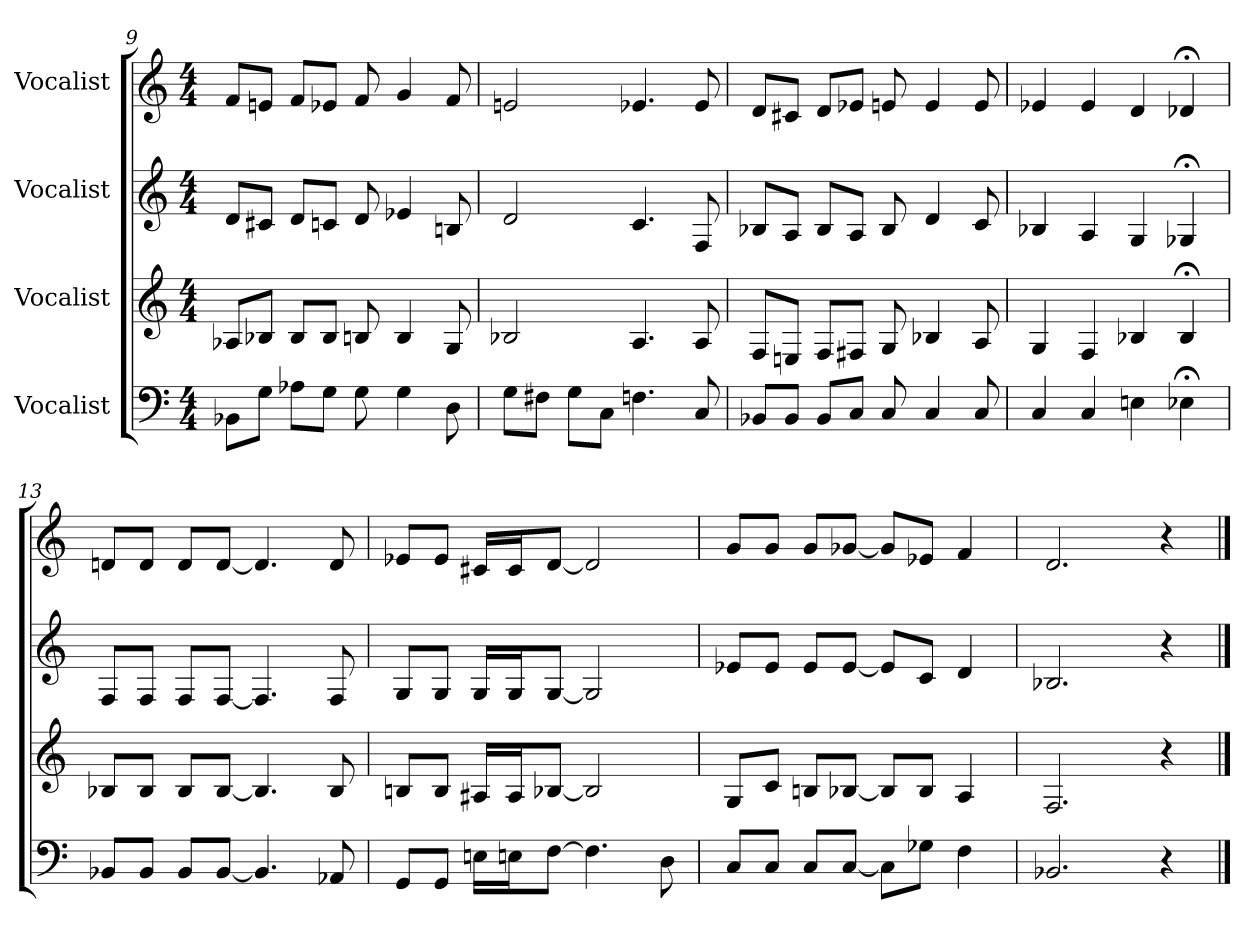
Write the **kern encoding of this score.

**kern	**kern	**kern	**kern
*part4	*part3	*part2	*part1
*staff4	*staff3	*staff2	*staff1
*I"Vocalist	*I"Vocalist	*I"Vocalist	*I"Vocalist
*M4/4	*M4/4	*M4/4	*M4/4
=9	=9	=9	=9
8BB-XL	8A-XL	8dL	8fL
8GJ	8B-XJ	8c#XJ	8enJ
8A-XL	8B-L	8dL	8fL
8GJ	8B-J	8cnJ	8e-XJ
8G	8Bn	8d	8f
4G	4B	4e-X	4g
8D	8G	8Bn	8f
=10	=10	=10	=10
8GL	2B-X	2d	2en
8F#XJ	.	.	.
8GL	.	.	.
8CJ	.	.	.
4.Fn	4.A	4.c	4.e-X
8C	8A	8F	8e-
=11	=11	=11	=11
8BB-XL	8FL	8B-XL	8dL
8BB-J	8EnJ	8AJ	8c#XJ
8BB-L	8FL	8B-L	8dL
8CJ	8F#XJ	8AJ	8e-XJ
8C	8G	8B-	8en
4C	4B-X	4d	4e
8C	8A	8c	8e
=12	=12	=12	=12
4C	4G	4B-X	4e-X
4C	4F	4A	4e-
4En	4B-X	4G	4d
4E-X;<	4B-;<	4G-X;<	4d-X;<
=13	=13	=13	=13
8BB-XL	8B-XL	8FL	8dnL
8BB-J	8B-J	8FJ	8dJ
8BB-L	8B-L	8FL	8dL
[8BB-J	[8B-J	[8FJ	[8dJ
4.BB-]	4.B-]	4.F]	4.d]
8AA-X	8B-	8F	8d
=14	=14	=14	=14
8GGL	8BnL	8GL	8e-XL
8GGJ	8BJ	8GJ	8e-J
16EnLL	16A#XLL	16GLL	16c#XLL
16EnJ	16A#J	16GJ	16c#J
[8FJ	[8B-XJ	[8GJ	[8dJ
4.F]	2B-]	2G]	2d]
8D	.	.	.
=15	=15	=15	=15
8CL	8GL	8e-XL	8gL
8CJ	8cJ	8e-J	8gJ
8CL	8BnL	8e-L	8gL
[8CJ	[8B-XJ	[8e-J	[8g-XJ
8CL]	8B-L]	8e-L]	8g-L]
8G-XJ	8B-J	8cJ	8e-XJ
4F	4A	4d	4f
=16	=16	=16	=16
2.BB-X	2.F	2.B-X	2.d
4r	4r	4r	4r
==	==	==	==
*-	*-	*-	*-
